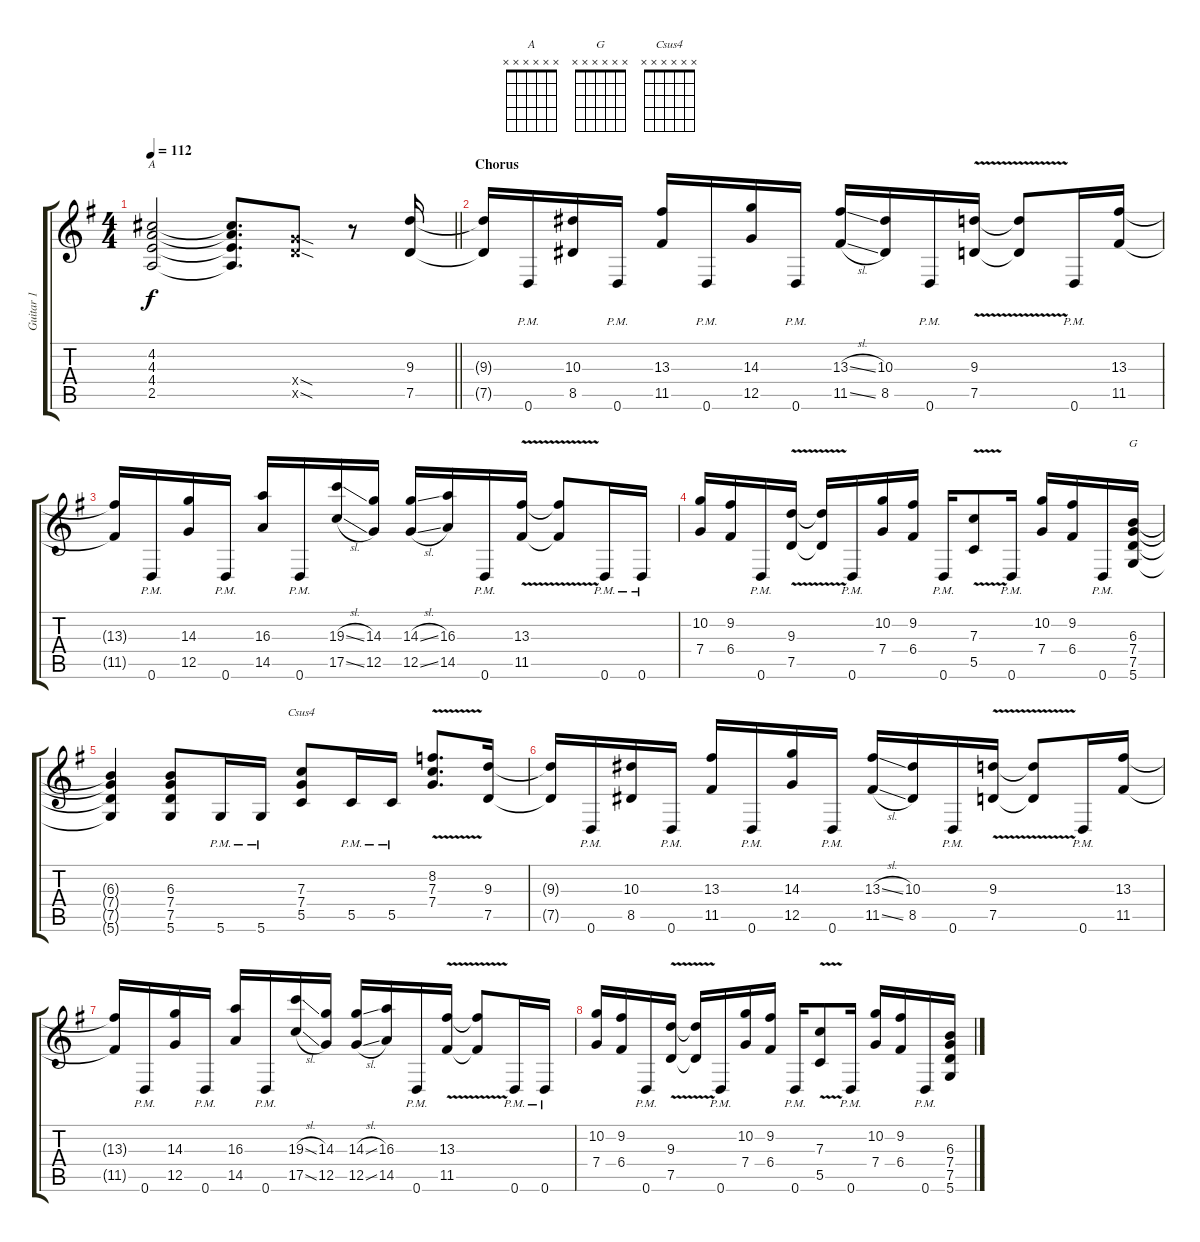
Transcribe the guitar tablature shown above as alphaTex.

\track ("Guitar 1" "Guitar 1") {instrument distortionguitar}
\staff {score tabs}
\tuning (D4 A3 F3 C3 G2 D2) {hide}
\chord ("A" x x x x x x)
\chord ("G" x x x x x x)
\chord ("Csus4" x x x x x x)
\ts (4 4)
\tempo 112
\clef g2
\barLineRight lightlight
\ks eminor
(4.2 4.3 4.4 2.5).2{ch "A" dy f} (4.2{t} 4.3{t} 4.4{t} 2.5{t}).8{d} (7.4{sod x} 7.5{sod x}).8 r.8 (9.3 7.5).16 |
\section ("" "Chorus")
(9.3{t} 7.5{t}).16 0.6{pm}.16 (10.3 8.5).16 0.6{pm}.16 (13.3 11.5).16 0.6{pm}.16 (14.3 12.5).16 0.6{pm}.16 (13.3{sl} 11.5{sl}).16 (10.3 8.5).16 0.6{pm}.16 (9.3{v} 7.5{v}).16 (9.3{v t} 7.5{v t}).8 0.6{pm}.16 (13.3 11.5).16 |
(13.3{t} 11.5{t}).16 0.6{pm}.16 (14.3 12.5).16 0.6{pm}.16 (16.3 14.5).16 0.6{pm}.16 (19.3{sl} 17.5{sl}).16 (14.3 12.5).16 (14.3{sl} 12.5{sl}).16 (16.3 14.5).16 0.6{pm}.16 (13.3{v} 11.5{v}).16 (13.3{v t} 11.5{v t}).8 0.6{pm}.16 0.6{pm}.16 |
(10.2 7.4).16 (9.2 6.4).16 0.6{pm}.16 (9.3{v} 7.5{v}).16 (9.3{v t} 7.5{v t}).16 0.6{pm}.16 (10.2 7.4).16 (9.2 6.4).16 0.6{pm}.16 (7.3{v} 5.5{v}).8 0.6{pm}.16 (10.2 7.4).16 (9.2 6.4).16 0.6{pm}.16 (6.3 7.4 7.5 5.6).16{ch "G"} |
(6.3{t} 7.4{t} 7.5{t} 5.6{t}).4 (6.3 7.4 7.5 5.6).8 5.6{pm}.16 5.6{pm}.16 (7.3 7.4 5.5).8{ch "Csus4"} 5.5{pm}.16 5.5{pm}.16 (8.2{v} 7.3{v} 7.4{v}).8{d} (9.3 7.5).16 |
(9.3{t} 7.5{t}).16 0.6{pm}.16 (10.3 8.5).16 0.6{pm}.16 (13.3 11.5).16 0.6{pm}.16 (14.3 12.5).16 0.6{pm}.16 (13.3{sl} 11.5{sl}).16 (10.3 8.5).16 0.6{pm}.16 (9.3{v} 7.5{v}).16 (9.3{v t} 7.5{v t}).8 0.6{pm}.16 (13.3 11.5).16 |
(13.3{t} 11.5{t}).16 0.6{pm}.16 (14.3 12.5).16 0.6{pm}.16 (16.3 14.5).16 0.6{pm}.16 (19.3{sl} 17.5{sl}).16 (14.3 12.5).16 (14.3{sl} 12.5{sl}).16 (16.3 14.5).16 0.6{pm}.16 (13.3{v} 11.5{v}).16 (13.3{v t} 11.5{v t}).8 0.6{pm}.16 0.6{pm}.16 |
(10.2 7.4).16 (9.2 6.4).16 0.6{pm}.16 (9.3{v} 7.5{v}).16 (9.3{v t} 7.5{v t}).16 0.6{pm}.16 (10.2 7.4).16 (9.2 6.4).16 0.6{pm}.16 (7.3{v} 5.5{v}).8 0.6{pm}.16 (10.2 7.4).16 (9.2 6.4).16 0.6{pm}.16 (6.3 7.4 7.5 5.6).16
